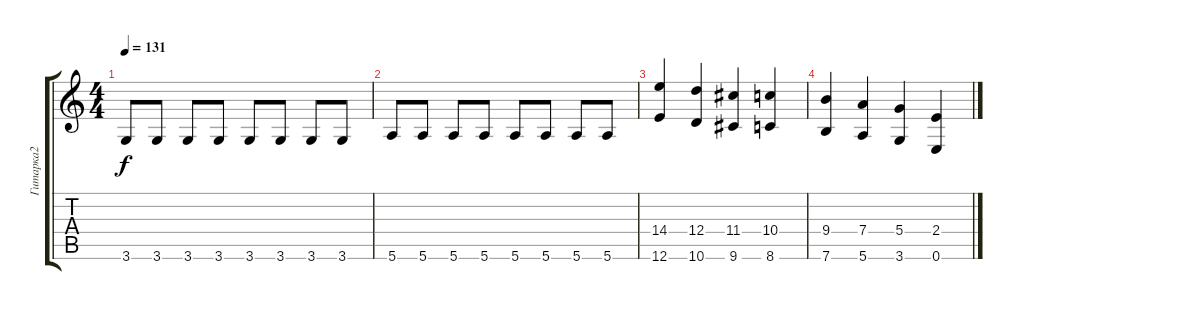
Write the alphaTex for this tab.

\track ("Гитарка2" "Гитарка2") {instrument overdrivenguitar}
\staff {score tabs}
\tuning (E4 B3 G3 D3 A2 E2) {hide}
\ts (4 4)
\tempo 131
\clef g2
\ks c
3.6.8{dy f volume 13 instrument overdrivenguitar} 3.6.8 3.6.8 3.6.8 3.6.8 3.6.8 3.6.8 3.6.8 |
5.6.8 5.6.8 5.6.8 5.6.8 5.6.8 5.6.8 5.6.8 5.6.8 |
(14.4 12.6).4 (12.4 10.6).4 (11.4 9.6).4 (10.4 8.6).4 |
(9.4 7.6).4 (7.4 5.6).4 (5.4 3.6).4 (2.4 0.6).4
